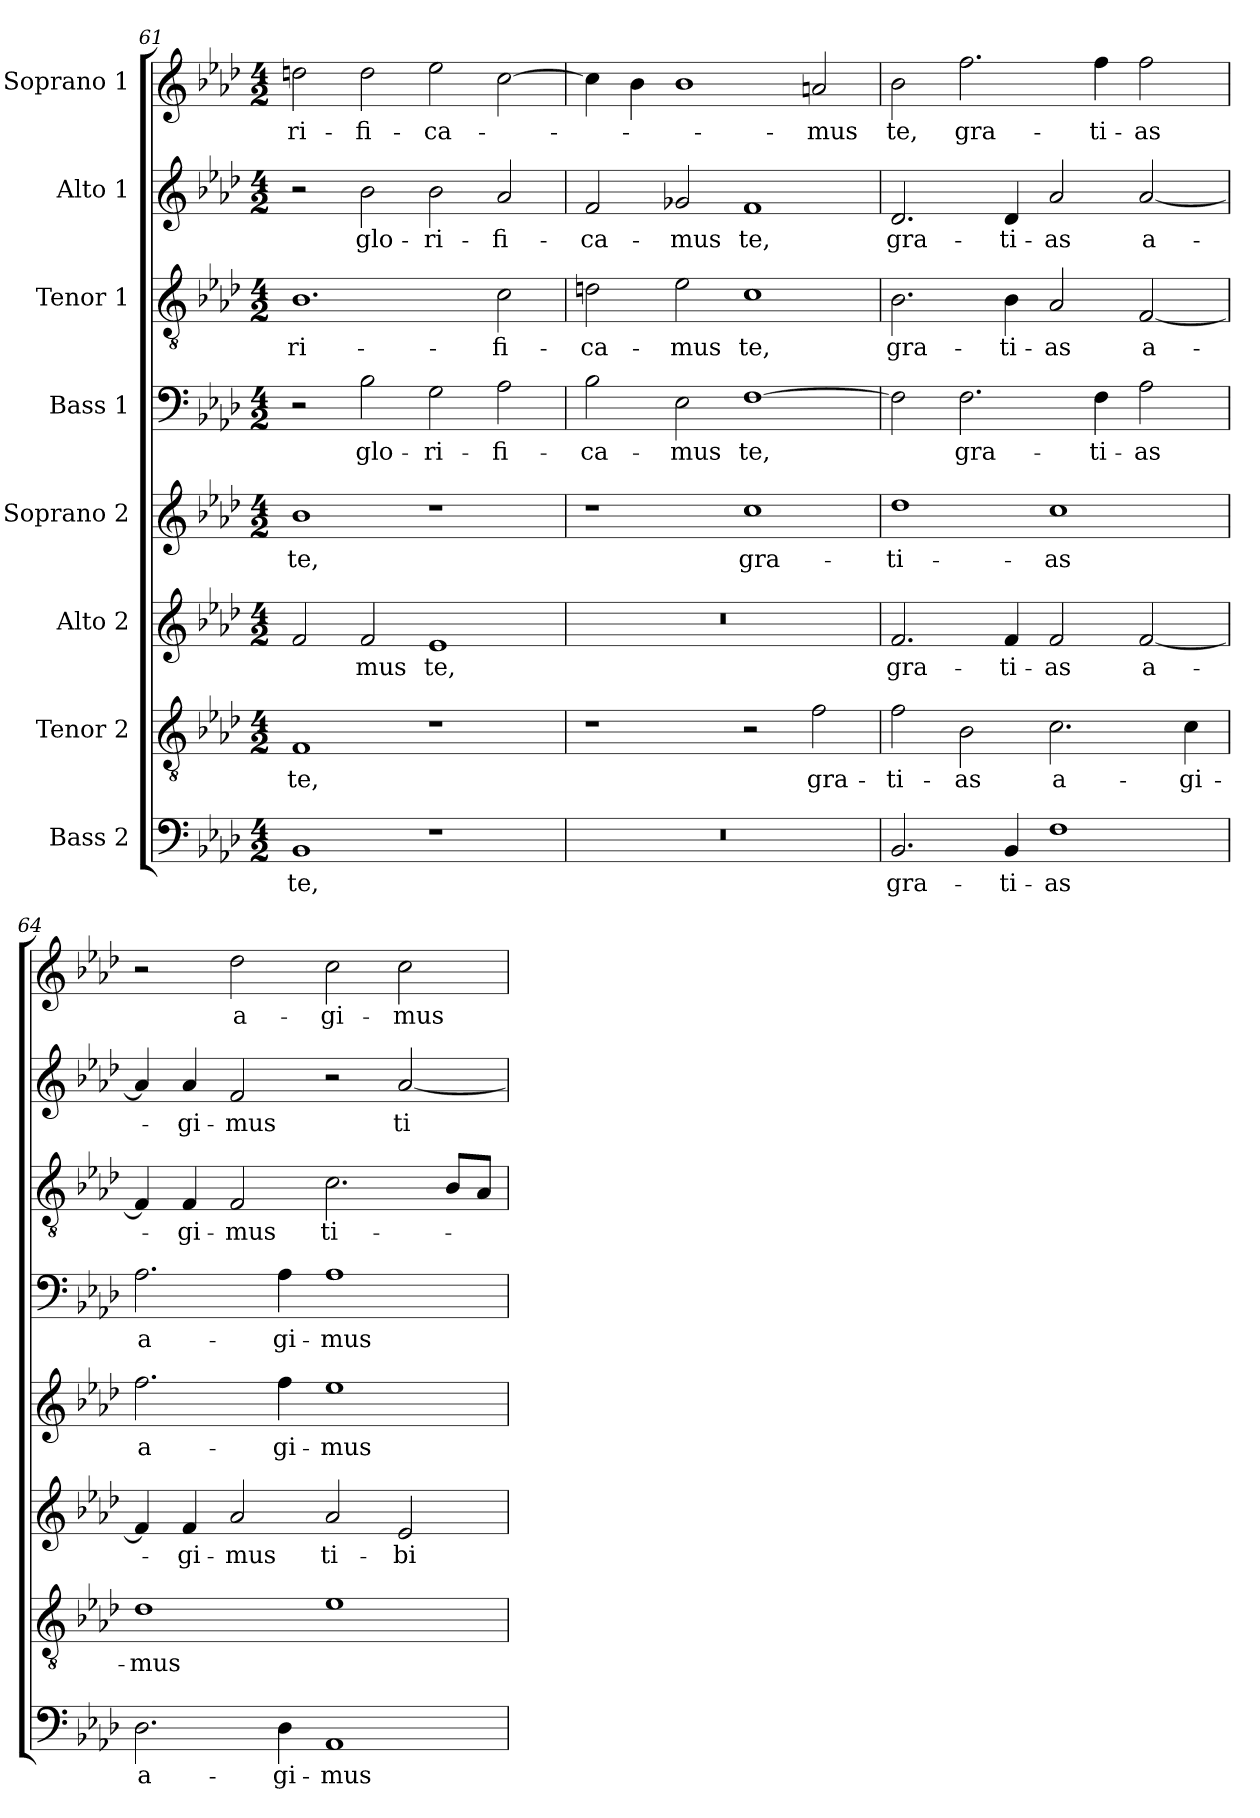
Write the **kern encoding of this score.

**kern	**text	**kern	**text	**kern	**text	**kern	**text	**kern	**text	**kern	**text	**kern	**text	**kern	**text
*part8	*part8	*part7	*part7	*part6	*part6	*part5	*part5	*part4	*part4	*part3	*part3	*part2	*part2	*part1	*part1
*staff8	*staff8	*staff7	*staff7	*staff6	*staff6	*staff5	*staff5	*staff4	*staff4	*staff3	*staff3	*staff2	*staff2	*staff1	*staff1
*I"Bass 2	*	*I"Tenor 2	*	*I"Alto 2	*	*I"Soprano 2	*	*I"Bass 1	*	*I"Tenor 1	*	*I"Alto 1	*	*I"Soprano 1	*
!!LO:LB:g=z
*clefF4	*	*clefGv2	*	*clefG2	*	*clefG2	*	*clefF4	*	*clefGv2	*	*clefG2	*	*clefG2	*
*k[b-e-a-d-]	*	*k[b-e-a-d-]	*	*k[b-e-a-d-]	*	*k[b-e-a-d-]	*	*k[b-e-a-d-]	*	*k[b-e-a-d-]	*	*k[b-e-a-d-]	*	*k[b-e-a-d-]	*
*A-:	*	*A-:	*	*A-:	*	*A-:	*	*A-:	*	*A-:	*	*A-:	*	*A-:	*
*M4/2	*	*M4/2	*	*M4/2	*	*M4/2	*	*M4/2	*	*M4/2	*	*M4/2	*	*M4/2	*
=61	=61	=61	=61	=61	=61	=61	=61	=61	=61	=61	=61	=61	=61	=61	=61
1BB-	te,	1F	te,	2f/	.	1b-	te,	2r	.	1.B-	-ri-	2r	.	2ddn\	-ri-
.	.	.	.	2f/	-mus	.	.	2B-\	glo-	.	.	2b-\	glo-	2dd\	-fi-
1r	.	1r	.	1e-	te,	1r	.	2G\	-ri-	.	.	2b-\	-ri-	2ee-\	-ca-
.	.	.	.	.	.	.	.	2A-\	-fi-	2c\	-fi-	2a-/	-fi-	[2cc\	.
=62	=62	=62	=62	=62	=62	=62	=62	=62	=62	=62	=62	=62	=62	=62	=62
0r	.	1r	.	0r	.	1r	.	2B-\	-ca-	2dn\	-ca-	2f/	-ca-	4cc\]	.
.	.	.	.	.	.	.	.	.	.	.	.	.	.	4b-\	.
.	.	.	.	.	.	.	.	2E-\	-mus	2e-\	-mus	2g-X/	-mus	1b-	.
.	.	2r	.	.	.	1cc	gra-	[1F	te,	1c	te,	1f	te,	.	.
.	.	2f\	gra-	.	.	.	.	.	.	.	.	.	.	2an/	-mus
=63	=63	=63	=63	=63	=63	=63	=63	=63	=63	=63	=63	=63	=63	=63	=63
2.BB-/	gra-	2f\	-ti-	2.f/	gra-	1dd-	-ti-	2F\]	.	2.B-\	gra-	2.d-/	gra-	2b-\	te,
.	.	2B-\	-as	.	.	.	.	2.F\	gra-	.	.	.	.	2.ff\	gra-
4BB-/	-ti-	.	.	4f/	-ti-	.	.	.	.	4B-\	-ti-	4d-/	-ti-	.	.
1F	-as	2.c\	a-	2f/	-as	1cc	-as	.	.	2A-/	-as	2a-/	-as	.	.
.	.	.	.	.	.	.	.	4F\	-ti-	.	.	.	.	4ff\	-ti-
.	.	.	.	[2f/	a-	.	.	2A-\	-as	[2F/	a-	[2a-/	a-	2ff\	-as
.	.	4c\	-gi-	.	.	.	.	.	.	.	.	.	.	.	.
=64	=64	=64	=64	=64	=64	=64	=64	=64	=64	=64	=64	=64	=64	=64	=64
2.D-\	a-	1d-	-mus	4f/]	.	2.ff\	a-	2.A-\	a-	4F/]	.	4a-/]	.	2r	.
.	.	.	.	4f/	-gi-	.	.	.	.	4F/	-gi-	4a-/	-gi-	.	.
.	.	.	.	2a-/	-mus	.	.	.	.	2F/	-mus	2f/	-mus	2dd-\	a-
4D-\	-gi-	.	.	.	.	4ff\	-gi-	4A-\	-gi-	.	.	.	.	.	.
1AA-	-mus	1e-	.	2a-/	ti-	1ee-	-mus	1A-	-mus	2.c\	ti-	2r	.	2cc\	-gi-
.	.	.	.	2e-/	-bi	.	.	.	.	.	.	[2a-/	ti-	2cc\	-mus
.	.	.	.	.	.	.	.	.	.	8B-/L	.	.	.	.	.
.	.	.	.	.	.	.	.	.	.	8A-/J	.	.	.	.	.
=	=	=	=	=	=	=	=	=	=	=	=	=	=	=	=
*-	*-	*-	*-	*-	*-	*-	*-	*-	*-	*-	*-	*-	*-	*-	*-
